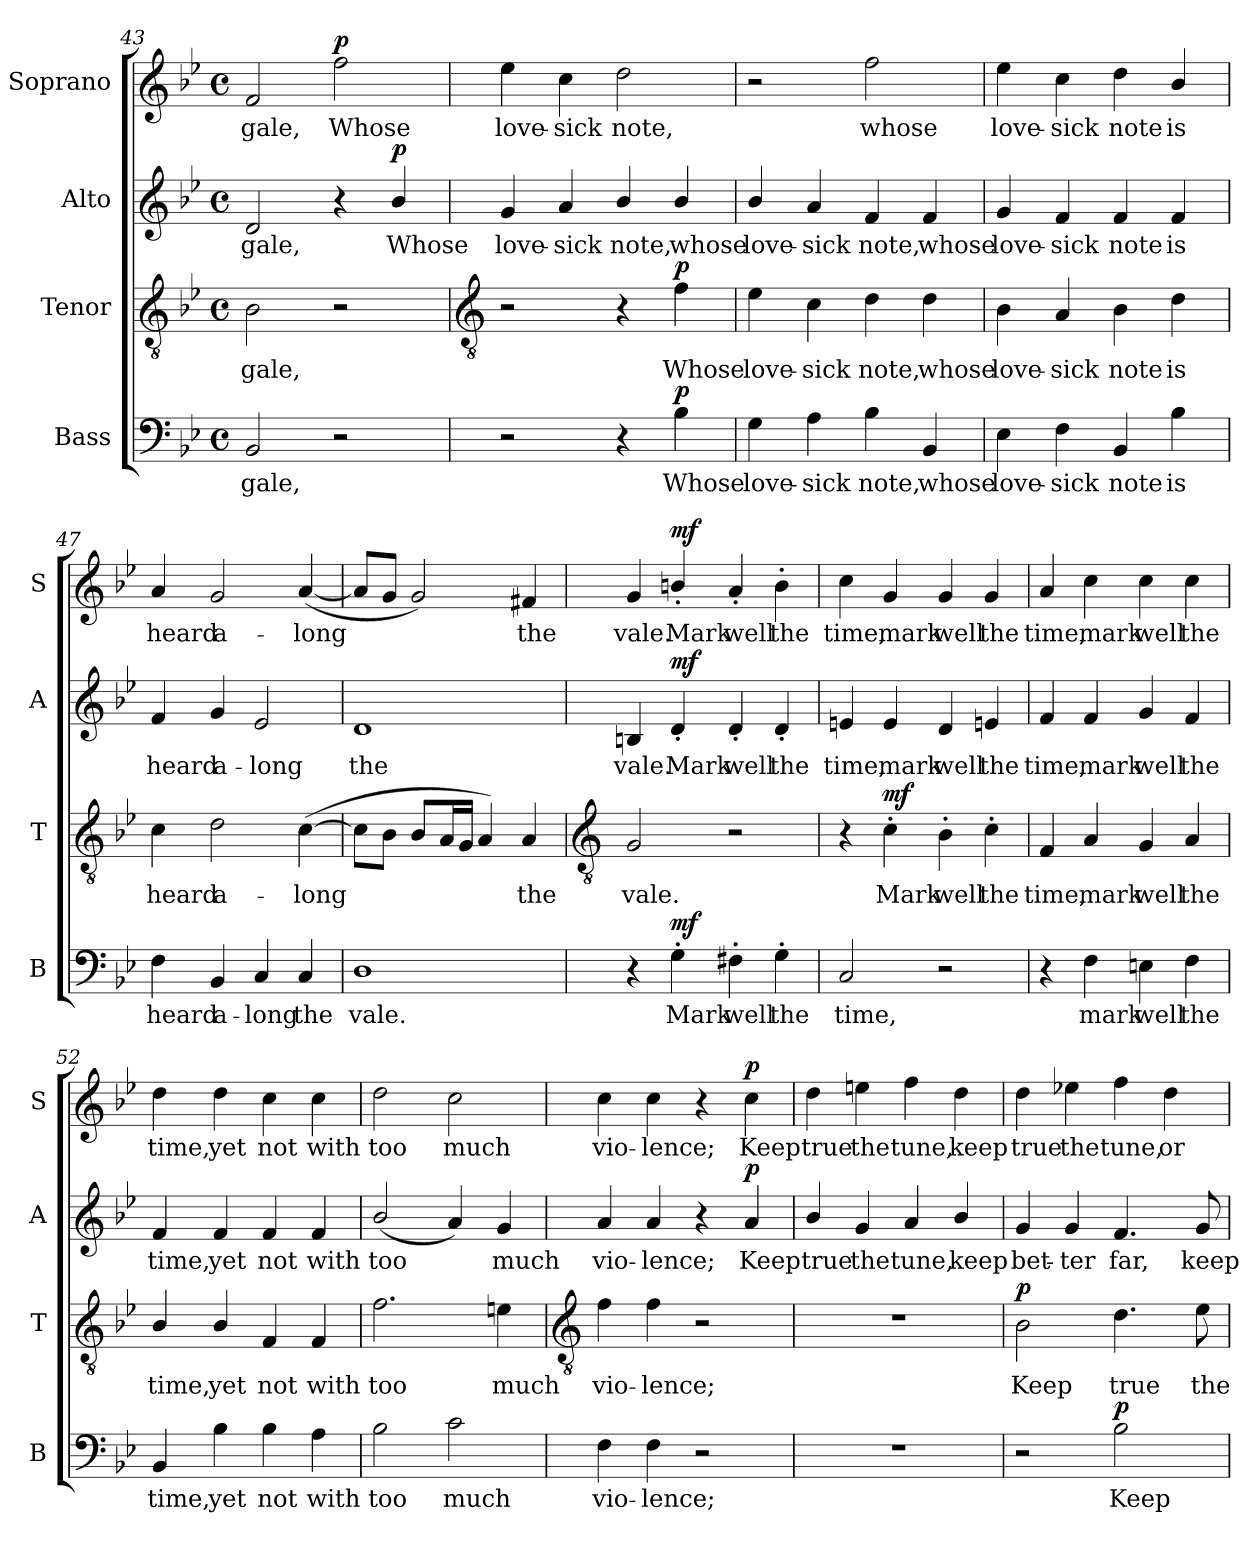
**kern	**text	**dynam	**kern	**text	**dynam	**kern	**text	**dynam	**kern	**text	**dynam
*part4	*part4	*part4	*part3	*part3	*part3	*part2	*part2	*part2	*part1	*part1	*part1
*staff4	*staff4	*staff4	*staff3	*staff3	*staff3	*staff2	*staff2	*staff2	*staff1	*staff1	*staff1
*I"Bass	*	*	*I"Tenor	*	*	*I"Alto	*	*	*I"Soprano	*	*
*I'B	*	*	*I'T	*	*	*I'A	*	*	*I'S	*	*
*clefF4	*	*	*clefGv2	*	*	*clefG2	*	*	*clefG2	*	*
*k[b-e-]	*	*	*k[b-e-]	*	*	*k[b-e-]	*	*	*k[b-e-]	*	*
*B-:	*	*	*B-:	*	*	*B-:	*	*	*B-:	*	*
*M4/4	*	*	*M4/4	*	*	*M4/4	*	*	*M4/4	*	*
*met(c)	*	*	*met(c)	*	*	*met(c)	*	*	*met(c)	*	*
=43	=43	=43	=43	=43	=43	=43	=43	=43	=43	=43	=43
!	!LO:LY:b	!	!	!LO:LY:b	!	!	!LO:LY:b	!	!	!LO:LY:b	!
2BB-	-gale,	.	2B-\	-gale,	.	2d/	-gale,	.	2f/	-gale,	.
!	!	!	!	!	!	!	!	!	!	!LO:LY:b	!LO:DY:b
2r	.	.	2r	.	.	4r	.	.	2ff\	Whose	p
!	!	!	!	!	!	!	!LO:LY:b	!LO:DY:b	!	!	!
.	.	.	.	.	.	4b-/	Whose	p	.	.	.
!!LO:LB:g=z
=44	=44	=44	=44	=44	=44	=44	=44	=44	=44	=44	=44
*	*	*	*clefGv2	*	*	*	*	*	*	*	*
!	!	!	!	!	!	!	!LO:LY:b	!	!	!LO:LY:b	!
2r	.	.	2r	.	.	4g/	love-	.	4ee-\	love-	.
!	!	!	!	!	!	!	!LO:LY:b	!	!	!LO:LY:b	!
.	.	.	.	.	.	4a/	-sick	.	4cc\	-sick	.
!	!	!	!	!	!	!	!LO:LY:b	!	!	!LO:LY:b	!
4r	.	.	4r	.	.	4b-/	note,	.	2dd\	note,	.
!	!LO:LY:b	!LO:DY:b	!	!LO:LY:b	!LO:DY:b	!	!LO:LY:b	!	!	!	!
4B-\	Whose	p	4f\	Whose	p	4b-/	whose	.	.	.	.
=45	=45	=45	=45	=45	=45	=45	=45	=45	=45	=45	=45
!	!LO:LY:b	!	!	!LO:LY:b	!	!	!LO:LY:b	!	!	!	!
4G\	love-	.	4e-\	love-	.	4b-/	love-	.	2r	.	.
!	!LO:LY:b	!	!	!LO:LY:b	!	!	!LO:LY:b	!	!	!	!
4A\	-sick	.	4c\	-sick	.	4a/	-sick	.	.	.	.
!	!LO:LY:b	!	!	!LO:LY:b	!	!	!LO:LY:b	!	!	!LO:LY:b	!
4B-\	note,	.	4d\	note,	.	4f/	note,	.	2ff\	whose	.
!	!LO:LY:b	!	!	!LO:LY:b	!	!	!LO:LY:b	!	!	!	!
4BB-/	whose	.	4d\	whose	.	4f/	whose	.	.	.	.
=46	=46	=46	=46	=46	=46	=46	=46	=46	=46	=46	=46
!	!LO:LY:b	!	!	!LO:LY:b	!	!	!LO:LY:b	!	!	!LO:LY:b	!
4E-\	love-	.	4B-\	love-	.	4g/	love-	.	4ee-\	love-	.
!	!LO:LY:b	!	!	!LO:LY:b	!	!	!LO:LY:b	!	!	!LO:LY:b	!
4F\	-sick	.	4A/	-sick	.	4f/	-sick	.	4cc\	-sick	.
!	!LO:LY:b	!	!	!LO:LY:b	!	!	!LO:LY:b	!	!	!LO:LY:b	!
4BB-/	note	.	4B-\	note	.	4f/	note	.	4dd\	note	.
!	!LO:LY:b	!	!	!LO:LY:b	!	!	!LO:LY:b	!	!	!LO:LY:b	!
4B-\	is	.	4d\	is	.	4f/	is	.	4b-/	is	.
=47	=47	=47	=47	=47	=47	=47	=47	=47	=47	=47	=47
!	!LO:LY:b	!	!	!LO:LY:b	!	!	!LO:LY:b	!	!	!LO:LY:b	!
4F\	heard	.	4c\	heard	.	4f/	heard	.	4a/	heard	.
!	!LO:LY:b	!	!	!LO:LY:b	!	!	!LO:LY:b	!	!	!LO:LY:b	!
4BB-/	a-	.	2d\	a-	.	4g/	a-	.	2g/	a-	.
!	!LO:LY:b	!	!	!	!	!	!LO:LY:b	!	!	!	!
4C/	-long	.	.	.	.	2e-/	-long	.	.	.	.
!	!LO:LY:b	!	!	!LO:LY:b	!	!	!	!	!	!LO:LY:b	!
4C/	the	.	(<[4c\	-long	.	.	.	.	(<[4a/	-long	.
=48	=48	=48	=48	=48	=48	=48	=48	=48	=48	=48	=48
!	!LO:LY:b	!	!	!	!	!	!LO:LY:b	!	!	!	!
1D	vale.	.	8c\L]	.	.	1d	the	.	8a/L]	.	.
.	.	.	8B-\J	.	.	.	.	.	8g/J	.	.
.	.	.	8B-/L	.	.	.	.	.	2g/)	.	.
.	.	.	16A/L	.	.	.	.	.	.	.	.
.	.	.	16G/JJ	.	.	.	.	.	.	.	.
.	.	.	4A/)	.	.	.	.	.	.	.	.
!	!	!	!	!LO:LY:b	!	!	!	!	!	!LO:LY:b	!
.	.	.	4A/	the	.	.	.	.	4f#X/	the	.
!!LO:LB:g=z
=49	=49	=49	=49	=49	=49	=49	=49	=49	=49	=49	=49
*	*	*	*clefGv2	*	*	*	*	*	*	*	*
!	!	!	!	!LO:LY:b	!	!	!LO:LY:b	!	!	!LO:LY:b	!
4r	.	.	2G/	vale.	.	4Bn/	vale.	.	4g/	vale.	.
!	!LO:LY:b	!LO:DY:b	!	!	!	!	!LO:LY:b	!LO:DY:b	!	!LO:LY:b	!LO:DY:b
4G'\	Mark	mf	.	.	.	4d'/	Mark	mf	4bn'/	Mark	mf
!	!LO:LY:b	!	!	!	!	!	!LO:LY:b	!	!	!LO:LY:b	!
4F#X'\	well	.	2r	.	.	4d'/	well	.	4a'/	well	.
!	!LO:LY:b	!	!	!	!	!	!LO:LY:b	!	!	!LO:LY:b	!
4G'\	the	.	.	.	.	4d'/	the	.	4b'\	the	.
=50	=50	=50	=50	=50	=50	=50	=50	=50	=50	=50	=50
!	!LO:LY:b	!	!	!	!	!	!LO:LY:b	!	!	!LO:LY:b	!
2C/	time,	.	4r	.	.	4en/	time,	.	4cc\	time,	.
!	!	!	!	!LO:LY:b	!LO:DY:b	!	!LO:LY:b	!	!	!LO:LY:b	!
.	.	.	4c'\	Mark	mf	4e/	mark	.	4g/	mark	.
!	!	!	!	!LO:LY:b	!	!	!LO:LY:b	!	!	!LO:LY:b	!
2r	.	.	4B-'\	well	.	4d/	well	.	4g/	well	.
!	!	!	!	!LO:LY:b	!	!	!LO:LY:b	!	!	!LO:LY:b	!
.	.	.	4c'\	the	.	4en/	the	.	4g/	the	.
=51	=51	=51	=51	=51	=51	=51	=51	=51	=51	=51	=51
!	!	!	!	!LO:LY:b	!	!	!LO:LY:b	!	!	!LO:LY:b	!
4r	.	.	4F/	time,	.	4f/	time,	.	4a/	time,	.
!	!LO:LY:b	!	!	!LO:LY:b	!	!	!LO:LY:b	!	!	!LO:LY:b	!
4F\	mark	.	4A/	mark	.	4f/	mark	.	4cc\	mark	.
!	!LO:LY:b	!	!	!LO:LY:b	!	!	!LO:LY:b	!	!	!LO:LY:b	!
4En\	well	.	4G/	well	.	4g/	well	.	4cc\	well	.
!	!LO:LY:b	!	!	!LO:LY:b	!	!	!LO:LY:b	!	!	!LO:LY:b	!
4F\	the	.	4A/	the	.	4f/	the	.	4cc\	the	.
=52	=52	=52	=52	=52	=52	=52	=52	=52	=52	=52	=52
!	!LO:LY:b	!	!	!LO:LY:b	!	!	!LO:LY:b	!	!	!LO:LY:b	!
4BB-/	time,	.	4B-/	time,	.	4f/	time,	.	4dd\	time,	.
!	!LO:LY:b	!	!	!LO:LY:b	!	!	!LO:LY:b	!	!	!LO:LY:b	!
4B-\	yet	.	4B-/	yet	.	4f	yet	.	4dd	yet	.
!	!LO:LY:b	!	!	!LO:LY:b	!	!	!LO:LY:b	!	!	!LO:LY:b	!
4B-	not	.	4F/	not	.	4f/	not	.	4cc\	not	.
!	!LO:LY:b	!	!	!LO:LY:b	!	!	!LO:LY:b	!	!	!LO:LY:b	!
4A\	with	.	4F/	with	.	4f/	with	.	4cc\	with	.
=53	=53	=53	=53	=53	=53	=53	=53	=53	=53	=53	=53
!	!LO:LY:b	!	!	!LO:LY:b	!	!	!LO:LY:b	!	!	!LO:LY:b	!
2B-\	too	.	2.f\	too	.	(<2b-/	too	.	2dd\	too	.
!	!LO:LY:b	!	!	!	!	!	!	!	!	!LO:LY:b	!
2c\	much	.	.	.	.	4a/)	.	.	2cc\	much	.
!	!	!	!	!LO:LY:b	!	!	!LO:LY:b	!	!	!	!
.	.	.	4en\	much	.	4g/	much	.	.	.	.
!!LO:LB:g=z
=54	=54	=54	=54	=54	=54	=54	=54	=54	=54	=54	=54
*	*	*	*clefGv2	*	*	*	*	*	*	*	*
!	!LO:LY:b	!	!	!LO:LY:b	!	!	!LO:LY:b	!	!	!LO:LY:b	!
4F\	vio-	.	4f\	vio-	.	4a/	vio-	.	4cc\	vio-	.
!	!LO:LY:b	!	!	!LO:LY:b	!	!	!LO:LY:b	!	!	!LO:LY:b	!
4F	-lence;	.	4f	-lence;	.	4a/	-lence;	.	4cc\	-lence;	.
2r	.	.	2r	.	.	4r	.	.	4r	.	.
!	!	!	!	!	!	!	!LO:LY:b	!LO:DY:b	!	!LO:LY:b	!LO:DY:b
.	.	.	.	.	.	4a/	Keep	p	4cc\	Keep	p
=55	=55	=55	=55	=55	=55	=55	=55	=55	=55	=55	=55
!	!	!	!	!	!	!	!LO:LY:b	!	!	!LO:LY:b	!
1r	.	.	1r	.	.	4b-/	true	.	4dd\	true	.
!	!	!	!	!	!	!	!LO:LY:b	!	!	!LO:LY:b	!
.	.	.	.	.	.	4g/	the	.	4een\	the	.
!	!	!	!	!	!	!	!LO:LY:b	!	!	!LO:LY:b	!
.	.	.	.	.	.	4a	tune,	.	4ff\	tune,	.
!	!	!	!	!	!	!	!LO:LY:b	!	!	!LO:LY:b	!
.	.	.	.	.	.	4b-/	keep	.	4dd\	keep	.
=56	=56	=56	=56	=56	=56	=56	=56	=56	=56	=56	=56
!	!	!	!	!LO:LY:b	!LO:DY:b	!	!LO:LY:b	!	!	!LO:LY:b	!
2r	.	.	2B-	Keep	p	4g	bet-	.	4dd\	true	.
!	!	!	!	!	!	!	!LO:LY:b	!	!	!LO:LY:b	!
.	.	.	.	.	.	4g	-ter	.	4ee-X\	the	.
!	!LO:LY:b	!LO:DY:b	!	!LO:LY:b	!	!	!LO:LY:b	!	!	!LO:LY:b	!
2B-\	Keep	p	4.d\	true	.	4.f	far,	.	4ff\	tune,	.
!	!	!	!	!	!	!	!	!	!	!LO:LY:b	!
.	.	.	.	.	.	.	.	.	4dd\	or	.
!	!	!	!	!LO:LY:b	!	!	!LO:LY:b	!	!	!	!
.	.	.	8e-\	the	.	8g/	keep	.	.	.	.
=	=	=	=	=	=	=	=	=	=	=	=
*-	*-	*-	*-	*-	*-	*-	*-	*-	*-	*-	*-
